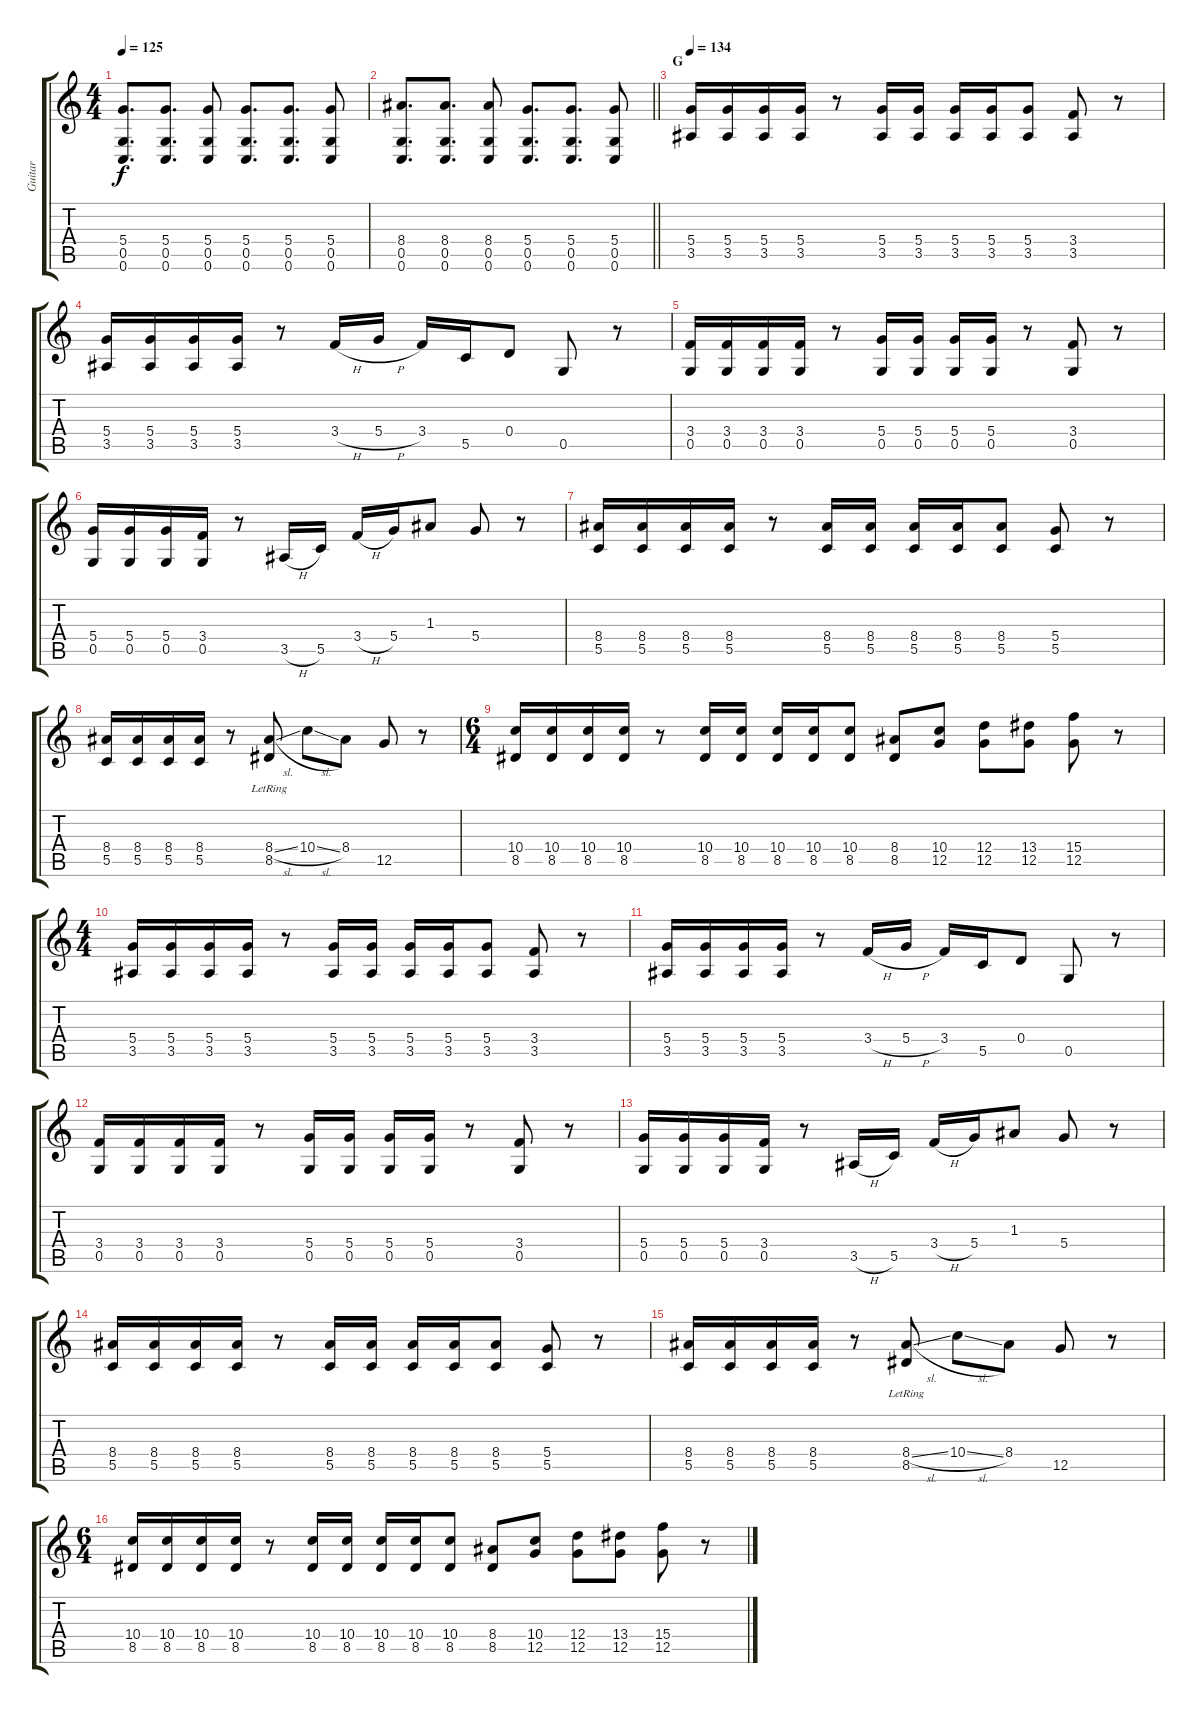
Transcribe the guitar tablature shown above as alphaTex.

\track ("Guitar" "Guitar") {instrument electricguitarmuted}
\staff {score tabs}
\tuning (G4 E4 A3 D3 G2 C2) {hide}
\ts (4 4)
\tempo 125
\clef g2
\ks c
(5.4 0.5 0.6).8{d dy f instrument overdrivenguitar} (5.4 0.5 0.6).8{d} (5.4 0.5 0.6).8 (5.4 0.5 0.6).8{d} (5.4 0.5 0.6).8{d} (5.4 0.5 0.6).8 |
\barLineRight lightlight
(8.4 0.5 0.6).8{d} (8.4 0.5 0.6).8{d} (8.4 0.5 0.6).8 (5.4 0.5 0.6).8{d} (5.4 0.5 0.6).8{d} (5.4 0.5 0.6).8 |
\section ("" "G")
\tempo 134
(5.4 3.5).16 (5.4 3.5).16 (5.4 3.5).16 (5.4 3.5).16 r.8 (5.4 3.5).16 (5.4 3.5).16 (5.4 3.5).16 (5.4 3.5).16 (5.4 3.5).8 (3.4 3.5).8 r.8 |
(5.4 3.5).16 (5.4 3.5).16 (5.4 3.5).16 (5.4 3.5).16 r.8 3.4{h}.16 5.4{h}.16 3.4.16 5.5.16 0.4.8 0.5.8 r.8 |
(3.4 0.5).16 (3.4 0.5).16 (3.4 0.5).16 (3.4 0.5).16 r.8 (5.4 0.5).16 (5.4 0.5).16 (5.4 0.5).16 (5.4 0.5).16 r.8 (3.4 0.5).8 r.8 |
(5.4 0.5).16 (5.4 0.5).16 (5.4 0.5).16 (3.4 0.5).16 r.8 3.5{h}.16 5.5.16 3.4{h}.16 5.4.16 1.3.8 5.4.8 r.8 |
(8.4 5.5).16 (8.4 5.5).16 (8.4 5.5).16 (8.4 5.5).16 r.8 (8.4 5.5).16 (8.4 5.5).16 (8.4 5.5).16 (8.4 5.5).16 (8.4 5.5).8 (5.4 5.5).8 r.8 |
(8.4 5.5).16 (8.4 5.5).16 (8.4 5.5).16 (8.4 5.5).16 r.8 (8.4{sl} 8.5{lr}).8 10.4{sl}.8 8.4.8 12.5.8 r.8 |
\ts (6 4)
(10.4 8.5).16 (10.4 8.5).16 (10.4 8.5).16 (10.4 8.5).16 r.8 (10.4 8.5).16 (10.4 8.5).16 (10.4 8.5).16 (10.4 8.5).16 (10.4 8.5).8 (8.4 8.5).8 (10.4 12.5).8 (12.4 12.5).8 (13.4 12.5).8 (15.4 12.5).8 r.8 |
\ts (4 4)
(5.4 3.5).16{volume 10} (5.4 3.5).16 (5.4 3.5).16 (5.4 3.5).16 r.8 (5.4 3.5).16 (5.4 3.5).16 (5.4 3.5).16 (5.4 3.5).16 (5.4 3.5).8 (3.4 3.5).8 r.8 |
(5.4 3.5).16 (5.4 3.5).16 (5.4 3.5).16 (5.4 3.5).16 r.8 3.4{h}.16 5.4{h}.16 3.4.16 5.5.16 0.4.8 0.5.8 r.8 |
(3.4 0.5).16 (3.4 0.5).16 (3.4 0.5).16 (3.4 0.5).16 r.8 (5.4 0.5).16 (5.4 0.5).16 (5.4 0.5).16 (5.4 0.5).16 r.8 (3.4 0.5).8 r.8 |
(5.4 0.5).16 (5.4 0.5).16 (5.4 0.5).16 (3.4 0.5).16 r.8 3.5{h}.16 5.5.16 3.4{h}.16 5.4.16 1.3.8 5.4.8 r.8 |
(8.4 5.5).16 (8.4 5.5).16 (8.4 5.5).16 (8.4 5.5).16 r.8 (8.4 5.5).16 (8.4 5.5).16 (8.4 5.5).16 (8.4 5.5).16 (8.4 5.5).8 (5.4 5.5).8 r.8 |
(8.4 5.5).16 (8.4 5.5).16 (8.4 5.5).16 (8.4 5.5).16 r.8 (8.4{sl} 8.5{lr}).8 10.4{sl}.8 8.4.8 12.5.8 r.8 |
\ts (6 4)
(10.4 8.5).16 (10.4 8.5).16 (10.4 8.5).16 (10.4 8.5).16 r.8 (10.4 8.5).16 (10.4 8.5).16 (10.4 8.5).16 (10.4 8.5).16 (10.4 8.5).8 (8.4 8.5).8 (10.4 12.5).8 (12.4 12.5).8 (13.4 12.5).8 (15.4 12.5).8 r.8
